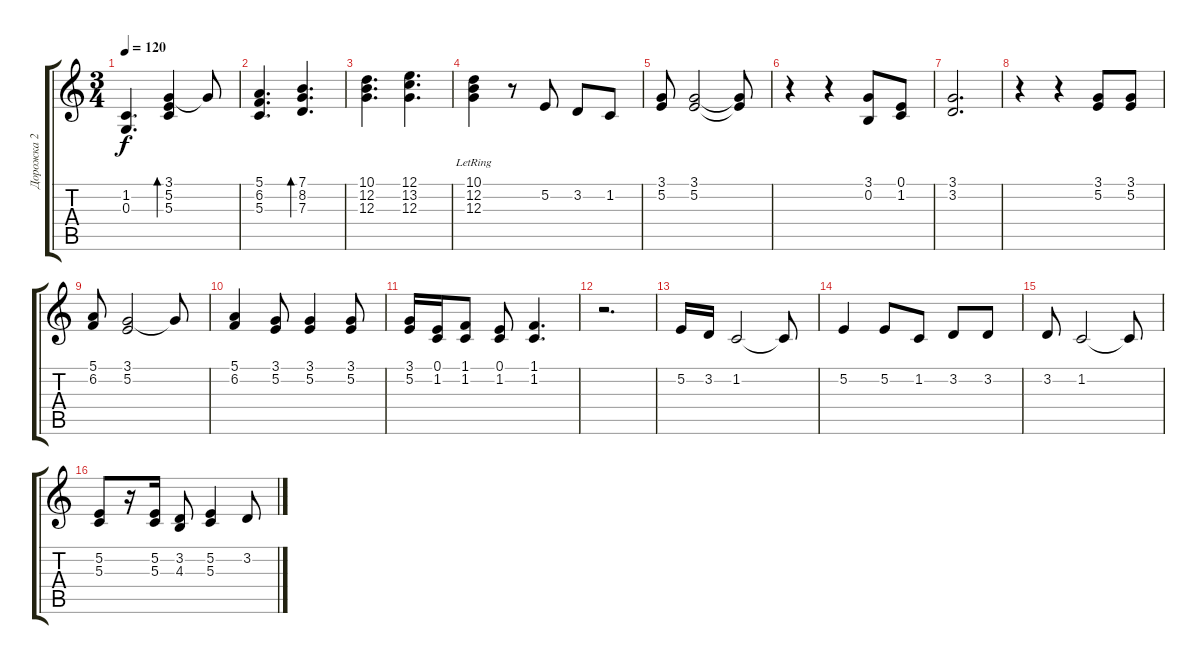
\track ("Дорожка 2" "Дорожка 2") {instrument acousticgrandpiano}
\staff {score tabs}
\tuning (E4 B3 G3 D3 A2 E2) {hide}
\ts (3 4)
\tempo 120
\clef g2
\ks c
(1.2 0.3).4{d dy f} (3.1 5.2 5.3).4{bd 240} 3.1{t}.8 |
(5.1 6.2 5.3).4{d} (7.1 8.2 7.3).4{d bd 240} |
(10.1 12.2 12.3).4{d} (12.1 13.2 12.3).4{d} |
(10.1{lr} 12.2 12.3).4 r.8 5.2.8 3.2.8 1.2.8 |
(3.1 5.2).8 (3.1 5.2).2 (3.1{t} 5.2{t}).8 |
r.4 r.4 (3.1 0.2).8 (0.1 1.2).8 |
(3.1 3.2).2{d} |
r.4 r.4 (3.1 5.2).8 (3.1 5.2).8 |
(5.1 6.2).8 (3.1 5.2).2 3.1{t}.8 |
(5.1 6.2).4 (3.1 5.2).8 (3.1 5.2).4 (3.1 5.2).8 |
(3.1 5.2).16 (0.1 1.2).16 (1.1 1.2).8 (0.1 1.2).8 (1.1 1.2).4{d} |
r.2{d} |
5.2.16 3.2.16 1.2.2 1.2{t}.8 |
5.2.4 5.2.8 1.2.8 3.2.8 3.2.8 |
3.2.8 1.2.2 1.2{t}.8 |
(5.2 5.3).8 r.16 (5.2 5.3).16 (3.2 4.3).8 (5.2 5.3).4 3.2.8
